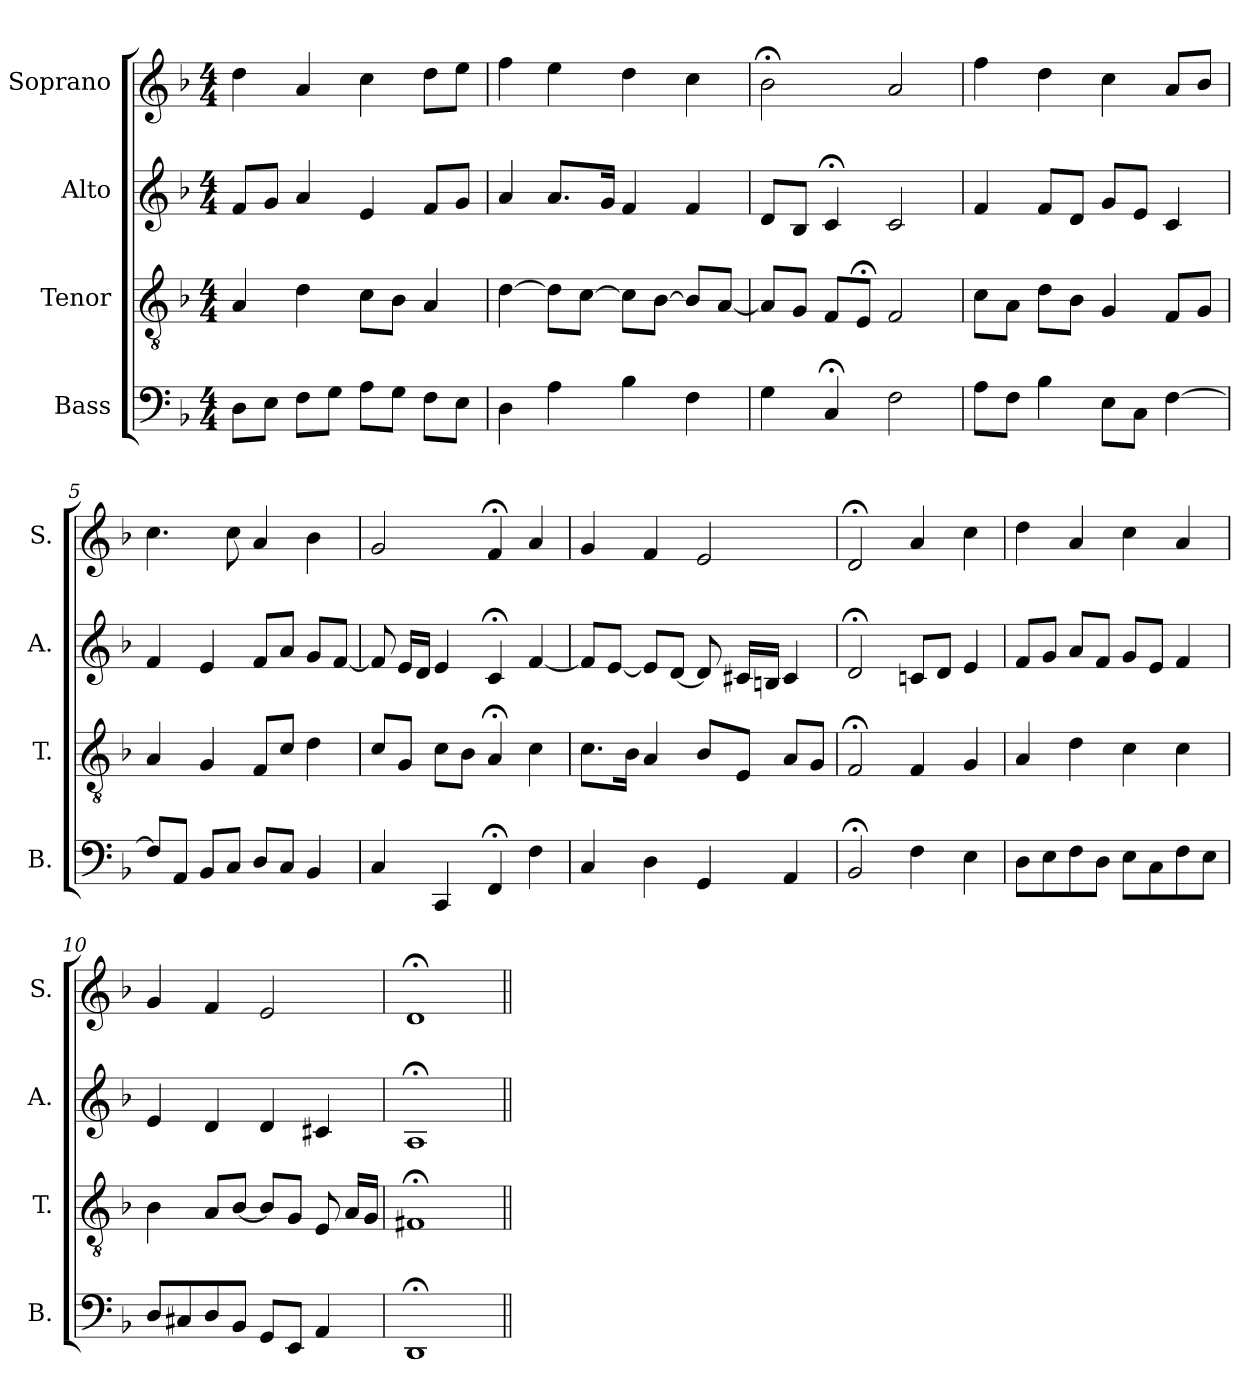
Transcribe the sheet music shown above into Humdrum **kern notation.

**kern	**kern	**kern	**kern
*part4	*part3	*part2	*part1
*staff4	*staff3	*staff2	*staff1
*I"Bass	*I"Tenor	*I"Alto	*I"Soprano
*I'B.	*I'T.	*I'A.	*I'S.
*clefF4	*clefGv2	*clefG2	*clefG2
*	*ITrd7c12	*	*
*k[b-]	*k[b-]	*k[b-]	*k[b-]
*F:	*F:	*F:	*F:
*M4/4	*M4/4	*M4/4	*M4/4
=1	=1	=1	=1
8D\L	4AA/	8f/L	4dd\
8E\J	.	8g/J	.
8F\L	4D\	4a/	4a/
8G\J	.	.	.
8A\L	8C\L	4e/	4cc\
8G\J	8BB-\J	.	.
8F\L	4AA/	8f/L	8dd\L
8E\J	.	8g/J	8ee\J
=2	=2	=2	=2
4D\	[4D\	4a/	4ff\
4A\	8D\L]	8.a/L	4ee\
.	[8C\J	.	.
.	.	16g/Jk	.
4B-\	8C\L]	4f/	4dd\
.	[8BB-\J	.	.
4F\	8BB-/L]	4f/	4cc\
.	[8AA/J	.	.
=3	=3	=3	=3
4G\	8AA/L]	8d/L	2b-;<\
.	8GG/J	8B-/J	.
4C;</	8FF/L	4c;</	.
.	8EE;</J	.	.
2F\	2FF/	2c/	2a/
=4	=4	=4	=4
8A\L	8C\L	4f/	4ff\
8F\J	8AA\J	.	.
4B-\	8D\L	8f/L	4dd\
.	8BB-\J	8d/J	.
8E\L	4GG/	8g/L	4cc\
8C\J	.	8e/J	.
[4F\	8FF/L	4c/	8a/L
.	8GG/J	.	8b-/J
!!LO:LB:g=z
=5	=5	=5	=5
8F/L]	4AA/	4f/	4.cc\
8AA/J	.	.	.
8BB-/L	4GG/	4e/	.
8C/J	.	.	8cc\
8D/L	8FF/L	8f/L	4a/
8C/J	8C/J	8a/J	.
4BB-/	4D\	8g/L	4b-\
.	.	[8f/J	.
=6	=6	=6	=6
4C/	8C/L	8f/]	2g/
.	8GG/J	16e/LL	.
.	.	16d/JJ	.
4CC/	8C\L	4e/	.
.	8BB-\J	.	.
4FF;</	4AA;</	4c;</	4f;</
4F\	4C\	[4f/	4a/
=7	=7	=7	=7
4C/	8.C\L	8f/L]	4g/
.	.	[8e/J	.
.	16BB-\Jk	.	.
4D\	4AA/	8e/L]	4f/
.	.	[8d/J	.
4GG/	8BB-/L	8d/]	2e/
.	8EE/J	16c#X/LL	.
.	.	16Bn/JJ	.
4AA/	8AA/L	4c#/	.
.	8GG/J	.	.
!!LO:PB:g=z
=8	=8	=8	=8
2BB-;</	2FF;</	2d;</	2d;</
4F\	4FF/	8cn/L	4a/
.	.	8d/J	.
4E\	4GG/	4e/	4cc\
=9	=9	=9	=9
8D\L	4AA/	8f/L	4dd\
8E\	.	8g/J	.
8F\	4D\	8a/L	4a/
8D\J	.	8f/J	.
8E\L	4C\	8g/L	4cc\
8C\	.	8e/J	.
8F\	4C\	4f/	4a/
8E\J	.	.	.
=10	=10	=10	=10
8D/L	4BB-\	4e/	4g/
8C#X/	.	.	.
8D/	8AA/L	4d/	4f/
8BB-/J	[8BB-/J	.	.
8GG/L	8BB-/L]	4d/	2e/
8EE/J	8GG/J	.	.
4AA/	8EE/	4c#X/	.
.	16AA/LL	.	.
.	16GG/JJ	.	.
=11	=11	=11	=11
1DD;</	1FF#X;</	1A;</	1d;</
=||	=||	=||	=||
*-	*-	*-	*-
